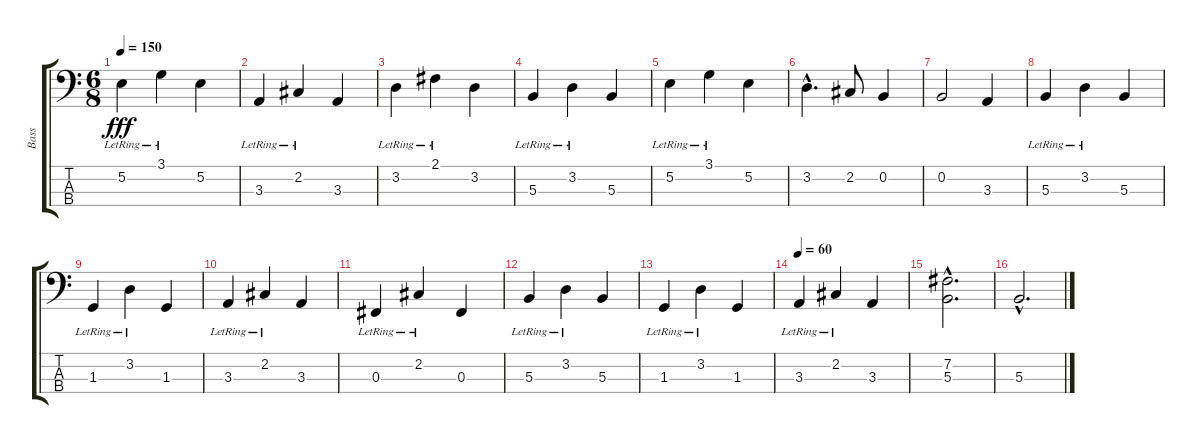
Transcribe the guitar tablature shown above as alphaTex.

\track ("Bass" "Bass") {instrument electricbasspick}
\staff {score tabs}
\tuning (E2 B1 Gb1 Db1) {hide}
\ts (6 8)
\tempo 150
\clef f4
\ks c
5.2{lr}.4{dy fff} 3.1{lr}.4 5.2.4 |
3.3{lr}.4 2.2{lr}.4 3.3.4 |
3.2{lr}.4 2.1{lr}.4 3.2.4 |
5.3{lr}.4 3.2{lr}.4 5.3.4 |
5.2{lr}.4 3.1{lr}.4 5.2.4 |
3.2{hac}.4{d} 2.2.8 0.2.4 |
0.2.2 3.3.4 |
5.3{lr}.4 3.2{lr}.4 5.3.4 |
1.3{lr}.4 3.2{lr}.4 1.3.4 |
3.3{lr}.4 2.2{lr}.4 3.3.4 |
0.3{lr}.4 2.2{lr}.4 0.3.4 |
5.3{lr}.4 3.2{lr}.4 5.3.4 |
1.3{lr}.4 3.2{lr}.4 1.3.4 |
\tempo 60
3.3{lr}.4 2.2{lr}.4 3.3.4 |
(7.2{hac} 5.3{hac}).2{d} |
5.3{hac}.2{d}
